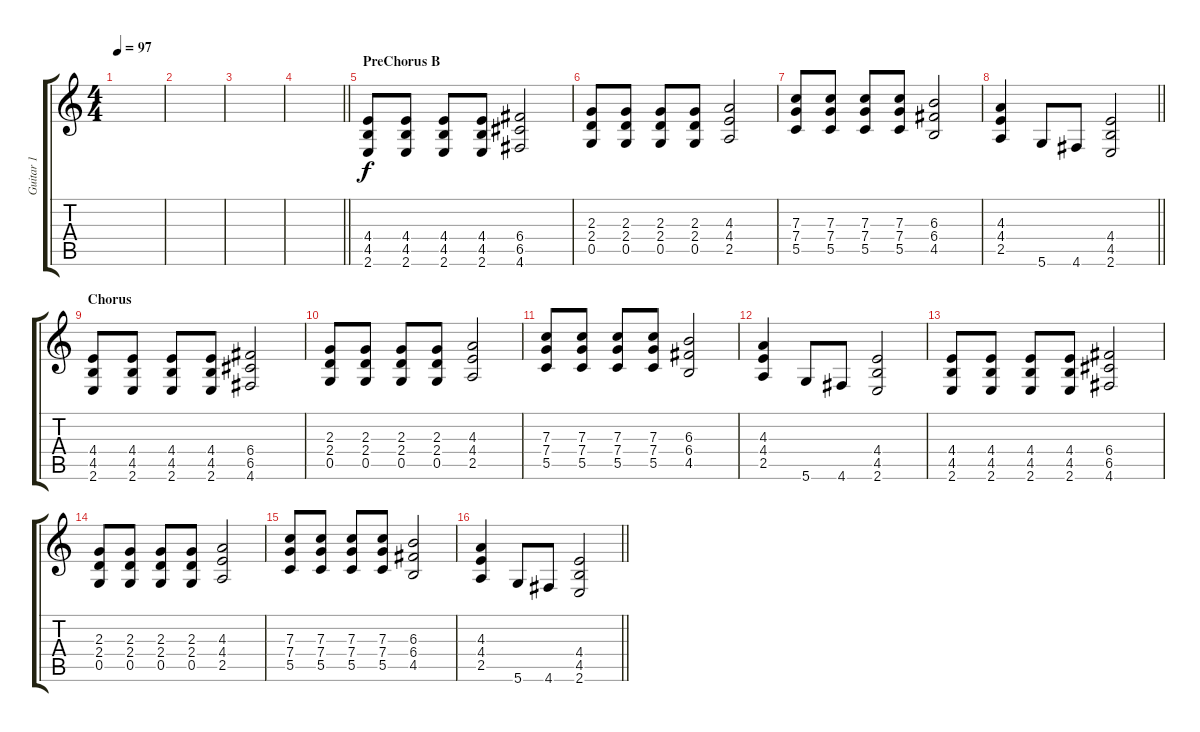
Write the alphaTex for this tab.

\track ("Guitar 1" "Guitar 1") {instrument overdrivenguitar}
\staff {score tabs}
\tuning (D4 A3 F3 C3 G2 D2) {hide}
\ts (4 4)
\tempo 97
\clef g2
\ks c
|
|
|
\barLineRight lightlight
|
\section ("" "PreChorus B")
(4.4 4.5 2.6).8 (4.4 4.5 2.6).8 (4.4 4.5 2.6).8 (4.4 4.5 2.6).8 (6.4 6.5 4.6).2 |
(2.3 2.4 0.5).8 (2.3 2.4 0.5).8 (2.3 2.4 0.5).8 (2.3 2.4 0.5).8 (4.3 4.4 2.5).2 |
(7.3 7.4 5.5).8 (7.3 7.4 5.5).8 (7.3 7.4 5.5).8 (7.3 7.4 5.5).8 (6.3 6.4 4.5).2 |
\barLineRight lightlight
(4.3 4.4 2.5).4 5.6.8 4.6.8 (4.4 4.5 2.6).2 |
\section ("" "Chorus")
(4.4 4.5 2.6).8 (4.4 4.5 2.6).8 (4.4 4.5 2.6).8 (4.4 4.5 2.6).8 (6.4 6.5 4.6).2 |
(2.3 2.4 0.5).8 (2.3 2.4 0.5).8 (2.3 2.4 0.5).8 (2.3 2.4 0.5).8 (4.3 4.4 2.5).2 |
(7.3 7.4 5.5).8 (7.3 7.4 5.5).8 (7.3 7.4 5.5).8 (7.3 7.4 5.5).8 (6.3 6.4 4.5).2 |
(4.3 4.4 2.5).4 5.6.8 4.6.8 (4.4 4.5 2.6).2 |
(4.4 4.5 2.6).8 (4.4 4.5 2.6).8 (4.4 4.5 2.6).8 (4.4 4.5 2.6).8 (6.4 6.5 4.6).2 |
(2.3 2.4 0.5).8 (2.3 2.4 0.5).8 (2.3 2.4 0.5).8 (2.3 2.4 0.5).8 (4.3 4.4 2.5).2 |
(7.3 7.4 5.5).8 (7.3 7.4 5.5).8 (7.3 7.4 5.5).8 (7.3 7.4 5.5).8 (6.3 6.4 4.5).2 |
\barLineRight lightlight
(4.3 4.4 2.5).4 5.6.8 4.6.8 (4.4 4.5 2.6).2
